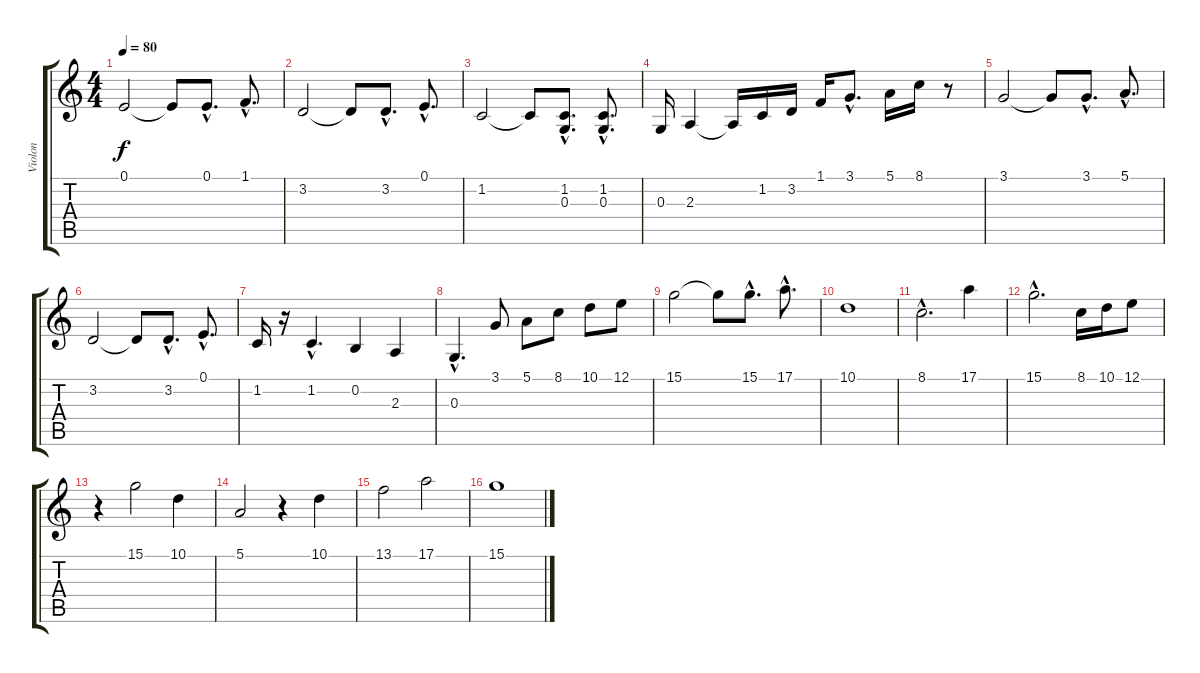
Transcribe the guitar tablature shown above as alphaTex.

\track ("Violon" "Violon") {instrument violin}
\staff {score tabs}
\tuning (E4 B3 G3 D3 A2 E2) {hide}
\ts (4 4)
\tempo 80
\clef g2
\ks c
0.1.2{dy f} 0.1{t}.8 0.1{hac}.8{d} 1.1{hac}.8{d} |
3.2.2 3.2{t}.8 3.2{hac}.8{d} 0.1{hac}.8{d} |
1.2.2 1.2{t}.8 (1.2{hac} 0.3{hac}).8{d} (1.2{hac} 0.3{hac}).8{d} |
0.3.16 2.3.4 2.3{t}.16 1.2.16 3.2.16 1.1.16 3.1{hac}.8{d} 5.1.16 8.1.16 r.8 |
3.1.2 3.1{t}.8 3.1{hac}.8{d} 5.1{hac}.8{d} |
3.2.2 3.2{t}.8 3.2{hac}.8{d} 0.1{hac}.8{d} |
1.2.16 r.16 1.2{hac}.4{d} 0.2.4 2.3.4 |
0.3{hac}.4{d} 3.1.8 5.1.8 8.1.8 10.1.8 12.1.8 |
15.1.2 15.1{t}.8 15.1{hac}.8{d} 17.1{hac}.8{d} |
10.1.1 |
8.1{hac}.2{d} 17.1.4 |
15.1{hac}.2{d} 8.1.16 10.1.16 12.1.8 |
r.4 15.1.2 10.1.4 |
5.1.2 r.4 10.1.4 |
13.1.2 17.1.2 |
15.1.1
